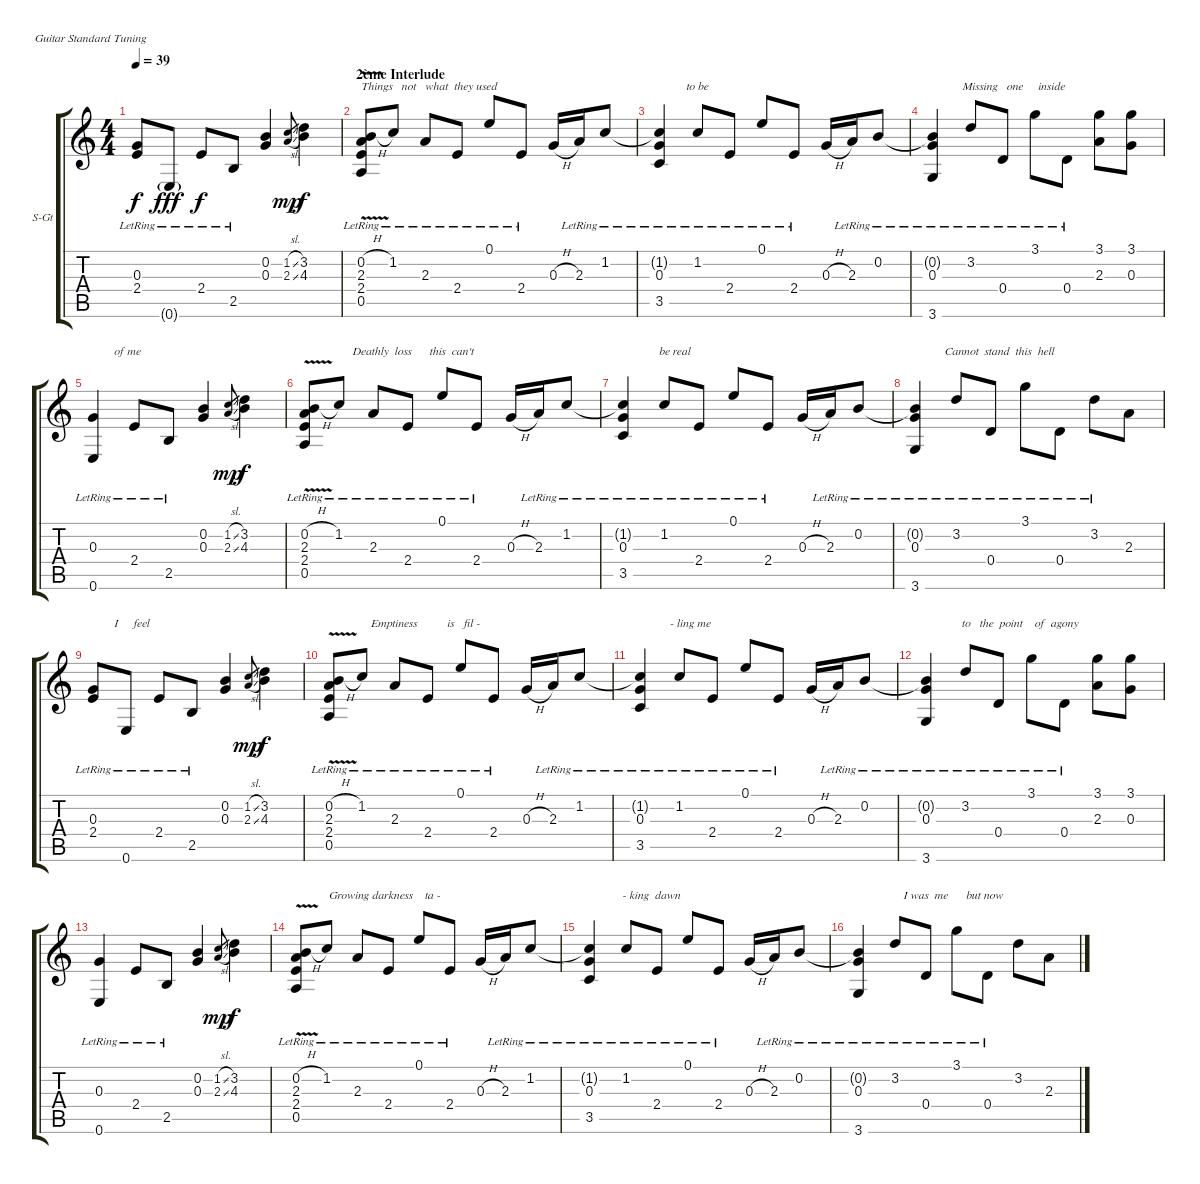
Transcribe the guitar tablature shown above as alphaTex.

\bracketExtendMode groupsimilarinstruments
\firstSystemTrackNameOrientation horizontal
\otherSystemsTrackNameOrientation horizontal
\track ("Guitare 1 " "S-Gt") {instrument acousticguitarsteel}
\staff {score tabs}
\tuning (E4 B3 G3 D3 A2 E2)
\ts (4 4)
\tempo 39
\clef g2
\ks c
(0.3{lr} 2.4{lr}).8{dy f} 0.6{g lr}.8{dy fff} 2.4{lr}.8{dy f} 2.5{lr}.8 (0.2 0.3).4 (1.2{sl} 2.3{sl}).8{gr dy mp} (3.2 4.3).4{dy f} |
\section ("" "2ème Interlude")
(0.2{h} 2.3{v lr} 2.4{v lr} 0.5{lr}).8{txt "Things   not   what  they used"} 1.2{lr}.8 2.3{lr}.8 2.4{lr}.8 0.1{lr}.8 2.4{lr}.8 0.3{h}.16 2.3{lr}.16 1.2{lr}.8 |
(1.2{lr t} 0.3{lr} 3.5{lr}).4{txt "         to be"} 1.2{lr}.8 2.4{lr}.8 0.1{lr}.8 2.4{lr}.8 0.3{h}.16 2.3{lr}.16 0.2{lr}.8 |
(0.2{lr t} 0.3{lr} 3.6{lr}).4{txt "          Missing   one     inside"} 3.2{lr}.8 0.4{lr}.8 3.1{lr}.8 0.4{lr}.8 (3.1 2.3).8 (3.1 0.3).8 |
(0.3{lr} 0.6{lr}).4{txt "       of me"} 2.4{lr}.8 2.5{lr}.8 (0.2 0.3).4 (1.2{sl} 2.3{sl}).8{gr dy mp} (3.2 4.3).4{dy f} |
(0.2{h} 2.3{v lr} 2.4{v lr} 0.5{lr}).8{txt "                Deathly  loss      this  can't"} 1.2{lr}.8 2.3{lr}.8 2.4{lr}.8 0.1{lr}.8 2.4{lr}.8 0.3{h}.16 2.3{lr}.16 1.2{lr}.8 |
(1.2{lr t} 0.3{lr} 3.5{lr}).4{txt "            be real"} 1.2{lr}.8 2.4{lr}.8 0.1{lr}.8 2.4{lr}.8 0.3{h}.16 2.3{lr}.16 0.2{lr}.8 |
(0.2{lr t} 0.3{lr} 3.6{lr}).4{txt "          Cannot  stand  this  hell"} 3.2{lr}.8 0.4{lr}.8 3.1{lr}.8 0.4{lr}.8 3.2{lr}.8 2.3.8 |
(0.3{lr} 2.4{lr}).8{txt "       I     feel"} 0.6{lr}.8 2.4{lr}.8 2.5{lr}.8 (0.2 0.3).4 (1.2{sl} 2.3{sl}).8{gr dy mp} (3.2 4.3).4{dy f} |
(0.2{h} 2.3{v lr} 2.4{v lr} 0.5{lr}).8{txt "              Emptiness          is   fil -"} 1.2{lr}.8 2.3{lr}.8 2.4{lr}.8 0.1{lr}.8 2.4{lr}.8 0.3{h}.16 2.3{lr}.16 1.2{lr}.8 |
(1.2{lr t} 0.3{lr} 3.5{lr}).4{txt "          - ling me"} 1.2{lr}.8 2.4{lr}.8 0.1{lr}.8 2.4{lr}.8 0.3{h}.16 2.3{lr}.16 0.2{lr}.8 |
(0.2{lr t} 0.3{lr} 3.6{lr}).4{txt "            to   the  point    of  agony"} 3.2{lr}.8 0.4{lr}.8 3.1{lr}.8 0.4{lr}.8 (3.1 2.3).8 (3.1 0.3).8 |
(0.3{lr} 0.6{lr}).4 2.4{lr}.8 2.5{lr}.8 (0.2 0.3).4 (1.2{sl} 2.3{sl}).8{gr dy mp} (3.2 4.3).4{dy f} |
(0.2{h} 2.3{v lr} 2.4{v lr} 0.5{lr}).8{txt "           Growing darkness    ta -"} 1.2{lr}.8 2.3{lr}.8 2.4{lr}.8 0.1{lr}.8 2.4{lr}.8 0.3{h}.16 2.3{lr}.16 1.2{lr}.8 |
(1.2{lr t} 0.3{lr} 3.5{lr}).4{txt "           - king  dawn"} 1.2{lr}.8 2.4{lr}.8 0.1{lr}.8 2.4{lr}.8 0.3{h}.16 2.3{lr}.16 0.2{lr}.8 |
(0.2{lr t} 0.3{lr} 3.6{lr}).4{txt "               I was  me      but now"} 3.2{lr}.8 0.4{lr}.8 3.1{lr}.8 0.4{lr}.8 3.2.8 2.3.8
